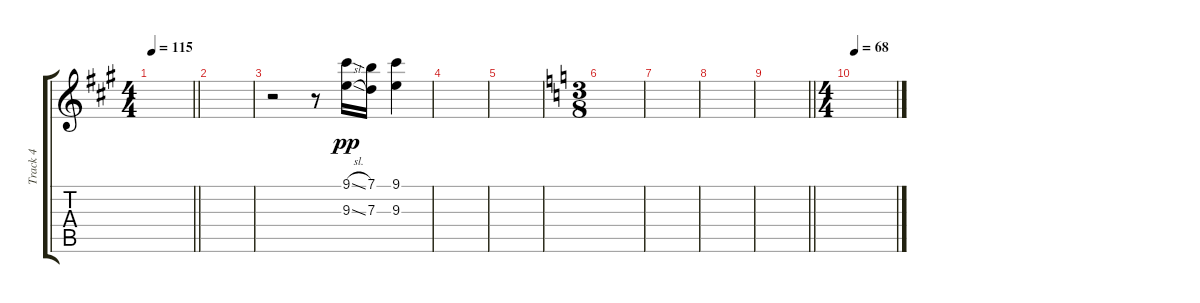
\track ("Track 4" "Track 4") {instrument electricguitarclean}
\staff {score tabs}
\tuning (E4 B3 G3 D3 A2 E2) {hide}
\ts (4 4)
\tempo 115
\clef g2
\barLineRight lightlight
\ks a
|
|
r.2 r.8 (9.1{sl} 9.3{sl}).16{dy pp} (7.1 7.3).16 (9.1 9.3).4 |
|
|
\ts (3 8)
\ks c
|
|
|
\barLineRight lightlight
|
\ts (4 4)
\tempo 68
